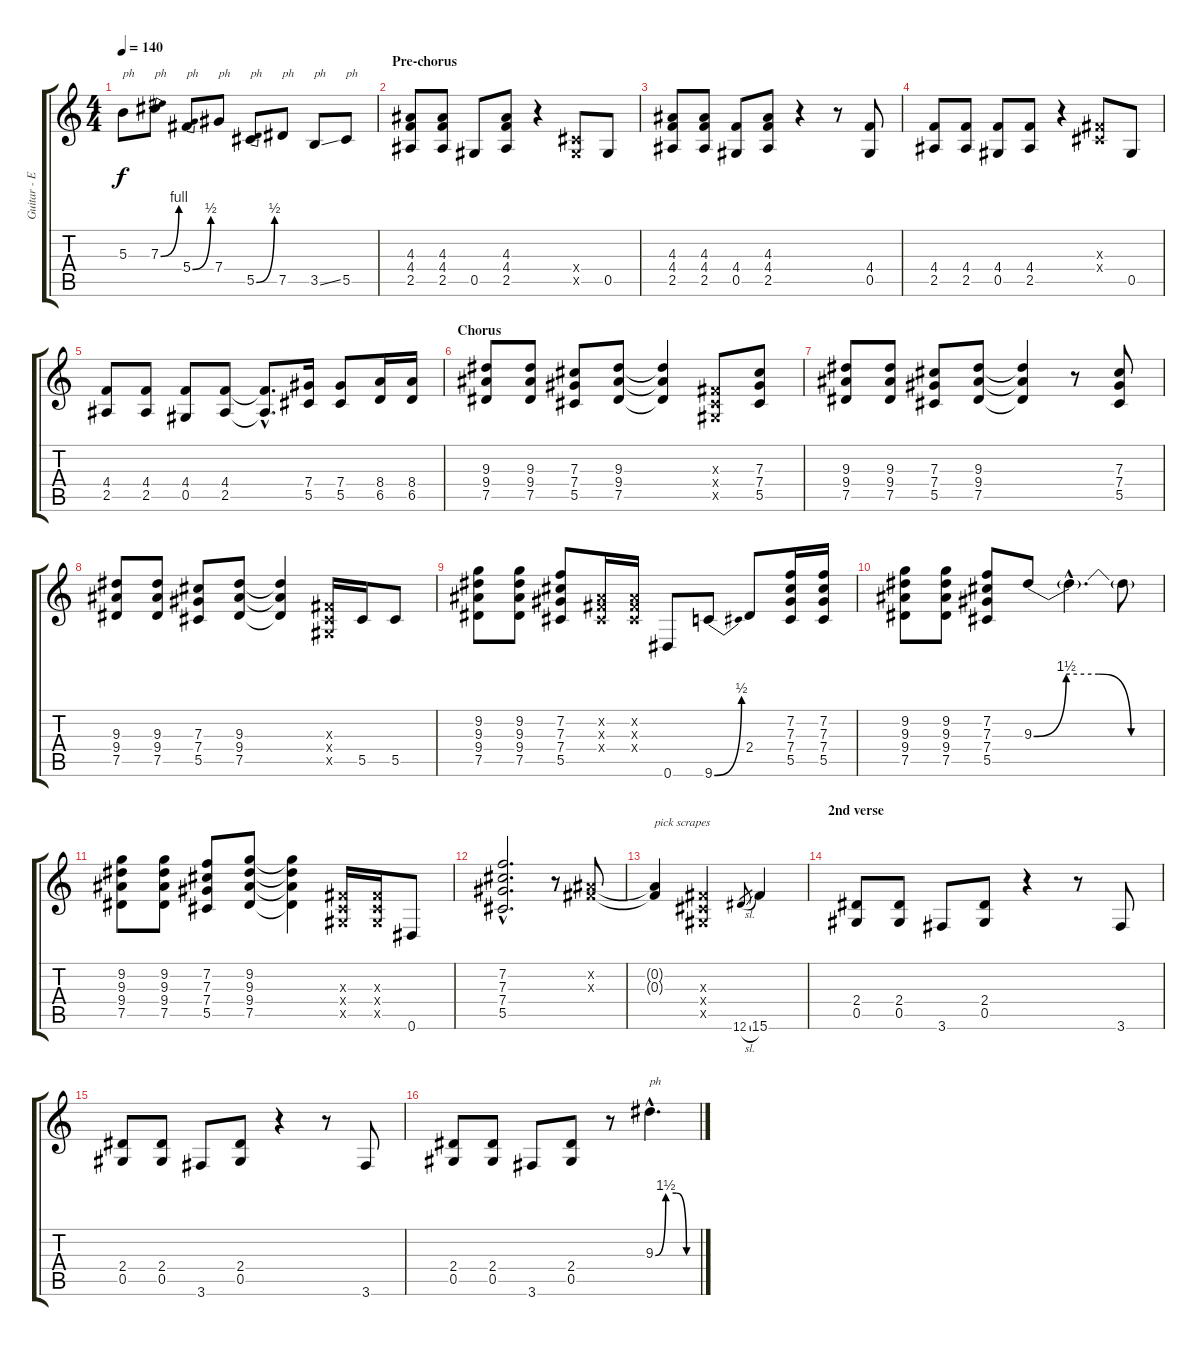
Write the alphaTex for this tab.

\track ("Guitar - E. Van Halen" "Guitar - E") {instrument distortionguitar}
\staff {score tabs}
\tuning (Eb4 Bb3 Gb3 Db3 Ab2 Eb2) {hide}
\ts (4 4)
\tempo 140
\clef g2
\ks c
5.3.8{txt "ph" dy f} 7.3{be (bend 0 0 60 4)}.8{txt "ph"} 5.4{be (bend 0 0 60 2)}.8{txt "ph"} 7.4.8{txt "ph"} 5.5{be (bend 0 0 60 2)}.8{txt "ph"} 7.5.8{txt "ph"} 3.5{ss}.8{txt "ph"} 5.5.8{txt "ph"} |
\section ("" "Pre-chorus")
(4.3 4.4 2.5).8 (4.3 4.4 2.5).8 0.5.8 (4.3 4.4 2.5).8 r.4 (0.4{x} 0.5{x}).8 0.5.8 |
(4.3 4.4 2.5).8 (4.3 4.4 2.5).8 (4.4 0.5).8 (4.3 4.4 2.5).8 r.4 r.8 (4.4 0.5).8 |
(4.4 2.5).8 (4.4 2.5).8 (4.4 0.5).8 (4.4 2.5).8 r.4 (0.3{x} 0.4{x}).8 0.5.8 |
(4.4 2.5).8 (4.4 2.5).8 (4.4 0.5).8 (4.4 2.5).8 (4.4{hac t} 2.5{hac t}).8{d} (7.4 5.5).16 (7.4 5.5).8 (8.4 6.5).16 (8.4 6.5).16 |
\section ("" "Chorus")
(9.3 9.4 7.5).8 (9.3 9.4 7.5).8 (7.3 7.4 5.5).8 (9.3 9.4 7.5).8 (9.3{t} 9.4{t} 7.5{t}).4 (0.3{x} 0.4{x} 0.5{x}).8 (7.3 7.4 5.5).8 |
(9.3 9.4 7.5).8 (9.3 9.4 7.5).8 (7.3 7.4 5.5).8 (9.3 9.4 7.5).8 (9.3{t} 9.4{t} 7.5{t}).4 r.8 (7.3 7.4 5.5).8 |
(9.3 9.4 7.5).8 (9.3 9.4 7.5).8 (7.3 7.4 5.5).8 (9.3 9.4 7.5).8 (9.3{t} 9.4{t} 7.5{t}).4 (0.3{x} 0.4{x} 0.5{x}).16 5.5.16 5.5.8 |
(9.2 9.3 9.4 7.5).8 (9.2 9.3 9.4 7.5).8 (7.2 7.3 7.4 5.5).8 (0.2{x} 0.3{x} 0.4{x}).16 (0.2{x} 0.3{x} 0.4{x}).16 0.6.8 9.6{be (bend 0 0 60 2)}.8 2.4.8 (7.2 7.3 7.4 5.5).16 (7.2 7.3 7.4 5.5).16 |
(9.2 9.3 9.4 7.5).8 (9.2 9.3 9.4 7.5).8 (7.2 7.3 7.4 5.5).8 9.3{be (custom 0 0 15 6 30 6 45 0 60 0)}.8 9.3{hac t}.4{d} 9.3{t}.8 |
(9.2 9.3 9.4 7.5).8 (9.2 9.3 9.4 7.5).8 (7.2 7.3 7.4 5.5).8 (9.2 9.3 9.4 7.5).8 (9.2{t} 9.3{t} 9.4{t} 7.5{t}).4 (0.3{x} 0.4{x} 0.5{x}).16 (0.3{x} 0.4{x} 0.5{x}).16 0.6.8 |
(7.2{hac} 7.3{hac} 7.4{hac} 5.5{hac}).2{d} r.8 (0.2{x} 0.3{x}).8 |
(0.2{t} 0.3{t}).4{txt "pick scrapes"} (0.3{x} 0.4{x} 0.5{x}).2 12.6{sl}.8{gr} 15.6.4 |
\section ("" "2nd verse")
(2.4 0.5).8 (2.4 0.5).8 3.6.8 (2.4 0.5).8 r.4 r.8 3.6.8 |
(2.4 0.5).8 (2.4 0.5).8 3.6.8 (2.4 0.5).8 r.4 r.8 3.6.8 |
(2.4 0.5).8 (2.4 0.5).8 3.6.8 (2.4 0.5).8 r.8 9.3{be (custom 0 0 15 6 30 6 45 0 60 0) hac}.4{d txt "ph"}
